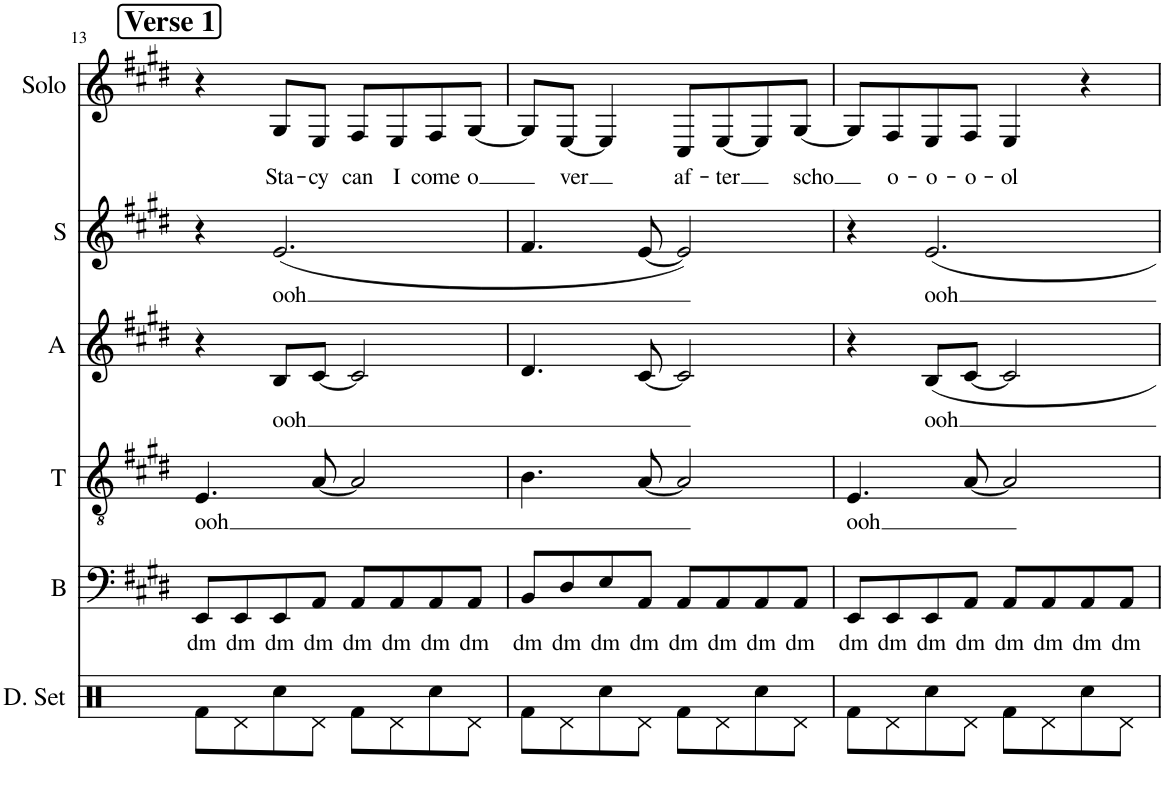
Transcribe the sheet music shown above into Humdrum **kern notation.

**kern	**kern	**text	**kern	**text	**kern	**text	**kern	**text	**kern	**text
*part6	*part5	*part5	*part4	*part4	*part3	*part3	*part2	*part2	*part1	*part1
*staff6	*staff5	*staff5	*staff4	*staff4	*staff3	*staff3	*staff2	*staff2	*staff1	*staff1
*I"Drumset	*I"Bass	*	*I"Tenor	*	*I"Alto	*	*I"Soprano	*	*I"Solo	*
*I'D. Set	*I'B	*	*I'T	*	*I'A	*	*I'S	*	*I'Solo	*
!!LO:PB:g=z
*clefX	*clefF4	*	*clefGv2	*	*clefG2	*	*clefG2	*	*clefG2	*
*k[]	*k[f#c#g#d#]	*	*k[f#c#g#d#]	*	*k[f#c#g#d#]	*	*k[f#c#g#d#]	*	*k[f#c#g#d#]	*
*M4/4	*M4/4	*	*M4/4	*	*M4/4	*	*M4/4	*	*M4/4	*
!!LO:REH:place=s1:a:B:cj:fs=14:t=Verse 1
=13	=13	=13	=13	=13	=13	=13	=13	=13	=13	=13
!	!	!LO:LY:b	!	!LO:LY:b	!	!	!	!	!	!
8Rf\L	8EE/L	dm	4.E/	ooh	4r	.	4r	.	4r	.
!	!	!LO:LY:b	!	!	!	!	!	!	!	!
8Rd\	8EE/	dm	.	.	.	.	.	.	.	.
!	!	!LO:LY:b	!	!	!	!LO:LY:b	!	!LO:LY:b	!	!LO:LY:b
8Rcc\	8EE/	dm	.	.	8B/L	ooh	(2.e/	ooh	8G#/L	Sta-
!	!	!LO:LY:b	!	!	!	!	!	!	!	!LO:LY:b
8Rd\J	8AA/J	dm	[8A/	.	[8c#/J	.	.	.	8E/J	-cy
!	!	!LO:LY:b	!	!	!	!	!	!	!	!LO:LY:b
8Rf\L	8AA/L	dm	2A/]	.	2c#/]	.	.	.	8F#/L	can
!	!	!LO:LY:b	!	!	!	!	!	!	!	!LO:LY:b
8Rd\	8AA/	dm	.	.	.	.	.	.	8E/	I
!	!	!LO:LY:b	!	!	!	!	!	!	!	!LO:LY:b
8Rcc\	8AA/	dm	.	.	.	.	.	.	8F#/	come
!	!	!LO:LY:b	!	!	!	!	!	!	!	!LO:LY:b
8Rd\J	8AA/J	dm	.	.	.	.	.	.	[8G#/J	o
=14	=14	=14	=14	=14	=14	=14	=14	=14	=14	=14
!	!	!LO:LY:b	!	!	!	!	!	!	!	!
8Rf\L	8BB/L	dm	4.B\	.	4.d#/	.	4.f#/	.	8G#/L]	.
!	!	!LO:LY:b	!	!	!	!	!	!	!	!LO:LY:b
8Rd\	8D#/	dm	.	.	.	.	.	.	[8E/J	ver
!	!	!LO:LY:b	!	!	!	!	!	!	!	!
8Rcc\	8E/	dm	.	.	.	.	.	.	4E/]	.
!	!	!LO:LY:b	!	!	!	!	!	!	!	!
8Rd\J	8AA/J	dm	[8A/	.	[8c#/	.	[8e/	.	.	.
!	!	!LO:LY:b	!	!	!	!	!	!	!	!LO:LY:b
8Rf\L	8AA/L	dm	2A/]	.	2c#/]	.	2e/])	.	8C#/L	af-
!	!	!LO:LY:b	!	!	!	!	!	!	!	!LO:LY:b
8Rd\	8AA/	dm	.	.	.	.	.	.	[8E/	-ter
!	!	!LO:LY:b	!	!	!	!	!	!	!	!
8Rcc\	8AA/	dm	.	.	.	.	.	.	8E/]	.
!	!	!LO:LY:b	!	!	!	!	!	!	!	!LO:LY:b
8Rd\J	8AA/J	dm	.	.	.	.	.	.	[8G#/J	-scho
=15	=15	=15	=15	=15	=15	=15	=15	=15	=15	=15
!	!	!LO:LY:b	!	!LO:LY:b	!	!	!	!	!	!
8Rf\L	8EE/L	dm	4.E/	ooh	4r	.	4r	.	8G#/L]	.
!	!	!LO:LY:b	!	!	!	!	!	!	!	!LO:LY:b
8Rd\	8EE/	dm	.	.	.	.	.	.	8F#/	o-
!	!	!LO:LY:b	!	!	!	!LO:LY:b	!	!LO:LY:b	!	!LO:LY:b
8Rcc\	8EE/	dm	.	.	8B/L	ooh	2.e/	ooh	8E/	-o-
!	!	!LO:LY:b	!	!	!	!	!	!	!	!LO:LY:b
8Rd\J	8AA/J	dm	[8A/	.	[8c#/J	.	.	.	8F#/J	-o-
!	!	!LO:LY:b	!	!	!	!	!	!	!	!LO:LY:b
8Rf\L	8AA/L	dm	2A/]	.	2c#/]	.	.	.	4E/	-ol
!	!	!LO:LY:b	!	!	!	!	!	!	!	!
8Rd\	8AA/	dm	.	.	.	.	.	.	.	.
!	!	!LO:LY:b	!	!	!	!	!	!	!	!
8Rcc\	8AA/	dm	.	.	.	.	.	.	4r	.
!	!	!LO:LY:b	!	!	!	!	!	!	!	!
8Rd\J	8AA/J	dm	.	.	.	.	.	.	.	.
=	=	=	=	=	=	=	=	=	=	=
*-	*-	*-	*-	*-	*-	*-	*-	*-	*-	*-
